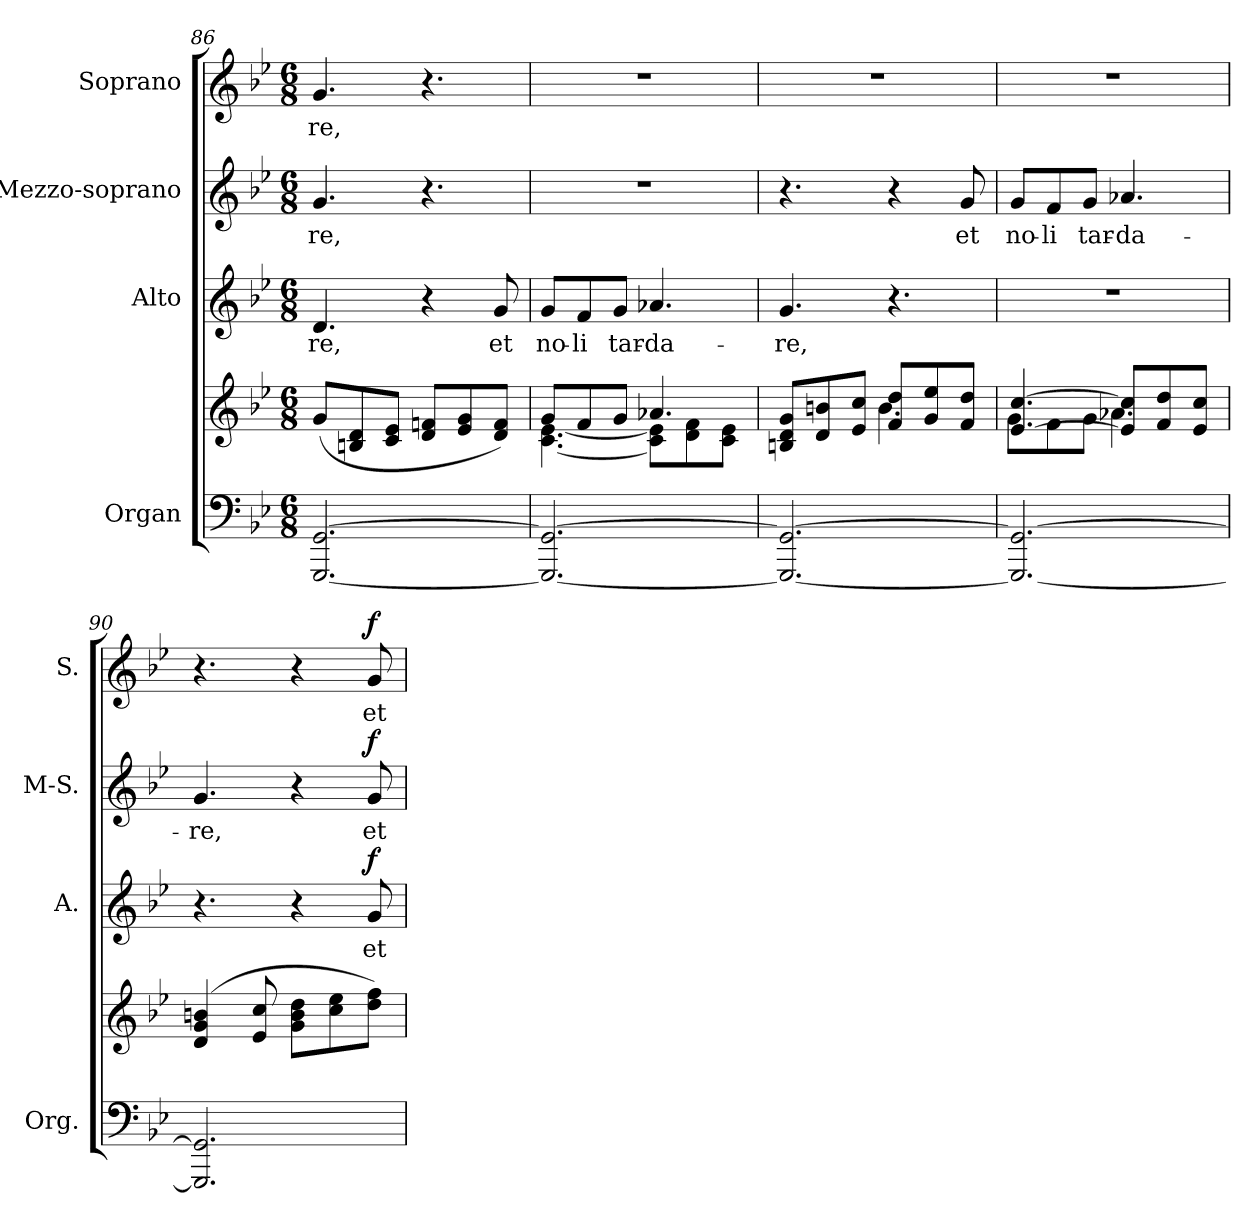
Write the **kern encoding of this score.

**kern	**kern	**kern	**text	**dynam	**kern	**text	**dynam	**kern	**text	**dynam
*part4	*part4	*part3	*part3	*part3	*part2	*part2	*part2	*part1	*part1	*part1
*staff5	*staff4	*staff3	*staff3	*staff3	*staff2	*staff2	*staff2	*staff1	*staff1	*staff1
*I"Organ	*	*I"Alto	*	*	*I"Mezzo-soprano	*	*	*I"Soprano	*	*
*I'Org.	*	*I'A.	*	*	*I'M-S.	*	*	*I'S.	*	*
*clefF4	*clefG2	*clefG2	*	*	*clefG2	*	*	*clefG2	*	*
*k[b-e-]	*k[b-e-]	*k[b-e-]	*	*	*k[b-e-]	*	*	*k[b-e-]	*	*
*B-:	*B-:	*B-:	*	*	*B-:	*	*	*B-:	*	*
*M6/8	*M6/8	*M6/8	*	*	*M6/8	*	*	*M6/8	*	*
=86	=86	=86	=86	=86	=86	=86	=86	=86	=86	=86
!	!	!	!LO:LY:b:color=#000000	!	!	!	!	!	!	!
!	!	!	!	!	!	!LO:LY:b:color=#000000	!	!	!	!
!	!	!	!	!	!	!	!	!	!LO:LY:b:color=#000000	!
[2.GGGi/ [2.GGi	(8gi/L	4.di/	-re,	.	4.gi/	-re,	.	4.gi/	-re,	.
.	8Bni/ 8di	.	.	.	.	.	.	.	.	.
.	8ci/ 8e-iJ	.	.	.	.	.	.	.	.	.
.	8di/ 8fniL	4r	.	.	4.r	.	.	4.r	.	.
.	8e-i/ 8gi	.	.	.	.	.	.	.	.	.
!	!	!	!LO:LY:b:color=#000000	!	!	!	!	!	!	!
.	8di/ 8fiJ)	8gi/	et	.	.	.	.	.	.	.
=87	=87	=87	=87	=87	=87	=87	=87	=87	=87	=87
*	*^	*	*	*	*	*	*	*	*	*
!	!	!	!	!LO:LY:b:color=#000000	!	!LO:N:vis=1	!	!	!LO:N:vis=1	!	!
2.GGGi/_ 2.GGi_	8gi/L	[4.ci\ [4.e-i	8gi/L	no-	.	2.r	.	.	2.r	.	.
!	!	!	!	!LO:LY:b:color=#000000	!	!	!	!	!	!	!
.	8fi/	.	8fi/	-li	.	.	.	.	.	.	.
!	!	!	!	!LO:LY:b:color=#000000	!	!	!	!	!	!	!
.	8gi/J	.	8gi/J	tar-	.	.	.	.	.	.	.
!	!	!	!	!LO:LY:b:color=#000000	!	!	!	!	!	!	!
.	4.a-Xi/	8ci\] 8e-i]L	4.a-Xi/	-da-	.	.	.	.	.	.	.
.	.	8di\ 8fi	.	.	.	.	.	.	.	.	.
.	.	8ci\ 8e-iJ	.	.	.	.	.	.	.	.	.
!!LO:LB:g=z
=88	=88	=88	=88	=88	=88	=88	=88	=88	=88	=88	=88
!	!	!	!	!LO:LY:b:color=#000000	!	!	!	!	!LO:N:vis=1	!	!
2.GGGi/_ 2.GGi_	8Bni/ 8di 8giL	4.ryy	4.gi/	-re,	.	4.r	.	.	2.r	.	.
.	8di/ 8bni	.	.	.	.	.	.	.	.	.	.
.	8e-i/ 8cciJ	.	.	.	.	.	.	.	.	.	.
.	8fi/ 8ddiL	4.bi\	4.r	.	.	4r	.	.	.	.	.
.	8gi/ 8ee-i	.	.	.	.	.	.	.	.	.	.
!	!	!	!	!	!	!	!LO:LY:b:color=#000000	!	!	!	!
.	8fi/ 8ddiJ	.	.	.	.	8gi/	et	.	.	.	.
=89	=89	=89	=89	=89	=89	=89	=89	=89	=89	=89	=89
!	!	!	!LO:N:vis=1	!	!	!	!	!	!	!	!
!	!	!	!	!	!	!	!LO:LY:b:color=#000000	!	!LO:N:vis=1	!	!
2.GGGi/_ 2.GGi_	[4.e-i/ [4.cci	8gi\L	2.r	.	.	8gi/L	no-	.	2.r	.	.
!	!	!	!	!	!	!	!LO:LY:b:color=#000000	!	!	!	!
.	.	8fi\	.	.	.	8fi/	-li	.	.	.	.
!	!	!	!	!	!	!	!LO:LY:b:color=#000000	!	!	!	!
.	.	8gi\J	.	.	.	8gi/J	tar-	.	.	.	.
!	!	!	!	!	!	!	!LO:LY:b:color=#000000	!	!	!	!
.	8e-i/] 8cci]L	4.a-Xi\	.	.	.	4.a-Xi/	-da-	.	.	.	.
.	8fi/ 8ddi	.	.	.	.	.	.	.	.	.	.
.	8e-i/ 8cciJ	.	.	.	.	.	.	.	.	.	.
*	*v	*v	*	*	*	*	*	*	*	*	*
=90	=90	=90	=90	=90	=90	=90	=90	=90	=90	=90
!	!	!	!	!	!	!LO:LY:b:color=#000000	!	!	!	!
2.GGGi/] 2.GGi]	(4di/ 4gi 4bni	4.r	.	.	4.gi/	-re,	.	4.r	.	.
.	8e-i/ 8cci	.	.	.	.	.	.	.	.	.
.	8gi\ 8bi 8ddiL	4r	.	.	4r	.	.	4r	.	.
.	8cci\ 8ee-i	.	.	.	.	.	.	.	.	.
!	!	!	!LO:LY:b:color=#000000	!	!	!	!	!	!	!
!	!	!	!	!	!	!LO:LY:b:color=#000000	!	!	!	!
!	!	!	!	!	!	!	!	!	!LO:LY:b:color=#000000	!
.	8ddi\ 8ffiJ)	8gi/	et	f	8gi/	et	f	8gi/	et	f
=	=	=	=	=	=	=	=	=	=	=
*-	*-	*-	*-	*-	*-	*-	*-	*-	*-	*-
